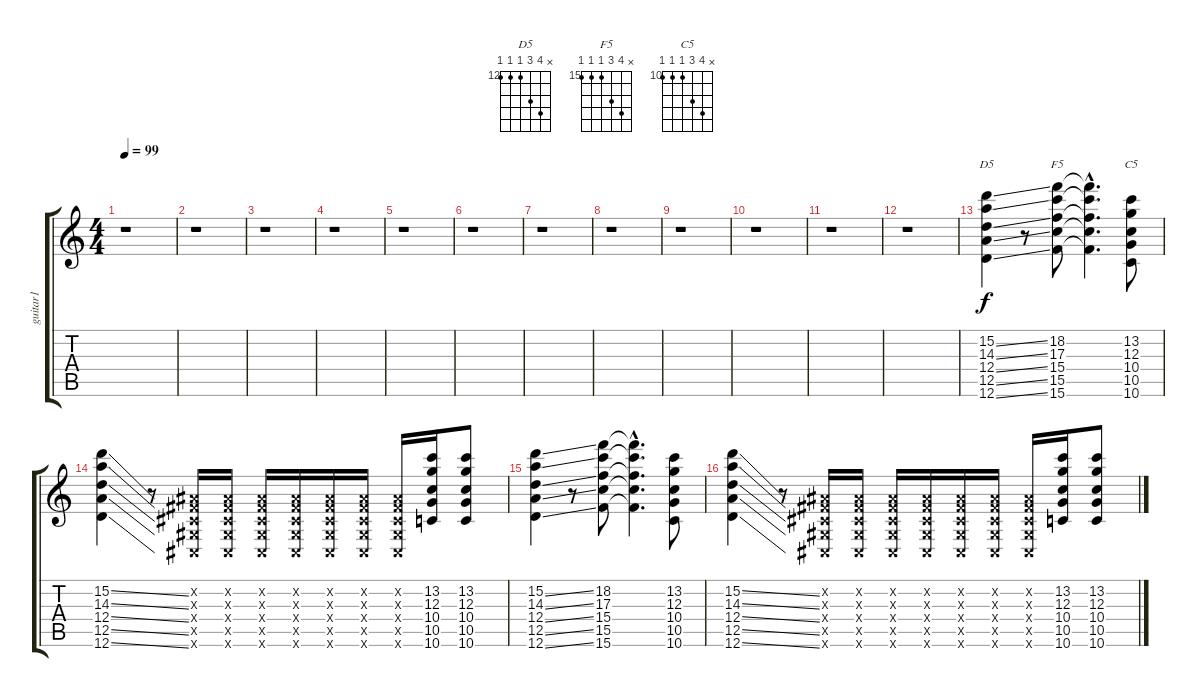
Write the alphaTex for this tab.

\track ("guitar1" "guitar1") {instrument distortionguitar}
\staff {score tabs}
\tuning (E4 B3 G3 D3 A2 D2) {hide}
\chord ("D5" x 15 14 12 12 12) {firstfret 12}
\chord ("F5" x 18 17 15 15 15) {firstfret 15}
\chord ("C5" x 13 12 10 10 10) {firstfret 10}
\ts (4 4)
\tempo 99
\clef g2
\ks c
r.1{dy f} |
r.1 |
r.1 |
r.1 |
r.1 |
r.1 |
r.1 |
r.1 |
r.1 |
r.1 |
r.1 |
r.1 |
(15.2{ss} 14.3{ss} 12.4{ss} 12.5{ss} 12.6{ss}).4{ch "D5"} r.8 (18.2 17.3 15.4 15.5 15.6).8{ch "F5"} (18.2{hac t} 17.3{hac t} 15.4{hac t} 15.5{hac t} 15.6{hac t}).4{d} (13.2 12.3 10.4 10.5 10.6).8{ch "C5"} |
(15.2{ss} 14.3{ss} 12.4{ss} 12.5{ss} 12.6{ss}).4 r.8 (-1.2{x} -1.3{x} -1.4{x} -1.5{x} -1.6{x}).16 (-1.2{x} -1.3{x} -1.4{x} -1.5{x} -1.6{x}).16 (-1.2{x} -1.3{x} -1.4{x} -1.5{x} -1.6{x}).16 (-1.2{x} -1.3{x} -1.4{x} -1.5{x} -1.6{x}).16 (-1.2{x} -1.3{x} -1.4{x} -1.5{x} -1.6{x}).16 (-1.2{x} -1.3{x} -1.4{x} -1.5{x} -1.6{x}).16 (-1.2{x} -1.3{x} -1.4{x} -1.5{x} -1.6{x}).16 (13.2 12.3 10.4 10.5 10.6).16 (13.2 12.3 10.4 10.5 10.6).8 |
(15.2{ss} 14.3{ss} 12.4{ss} 12.5{ss} 12.6{ss}).4 r.8 (18.2 17.3 15.4 15.5 15.6).8 (18.2{hac t} 17.3{hac t} 15.4{hac t} 15.5{hac t} 15.6{hac t}).4{d} (13.2 12.3 10.4 10.5 10.6).8 |
(15.2{ss} 14.3{ss} 12.4{ss} 12.5{ss} 12.6{ss}).4 r.8 (-1.2{x} -1.3{x} -1.4{x} -1.5{x} -1.6{x}).16 (-1.2{x} -1.3{x} -1.4{x} -1.5{x} -1.6{x}).16 (-1.2{x} -1.3{x} -1.4{x} -1.5{x} -1.6{x}).16 (-1.2{x} -1.3{x} -1.4{x} -1.5{x} -1.6{x}).16 (-1.2{x} -1.3{x} -1.4{x} -1.5{x} -1.6{x}).16 (-1.2{x} -1.3{x} -1.4{x} -1.5{x} -1.6{x}).16 (-1.2{x} -1.3{x} -1.4{x} -1.5{x} -1.6{x}).16 (13.2 12.3 10.4 10.5 10.6).16 (13.2 12.3 10.4 10.5 10.6).8
